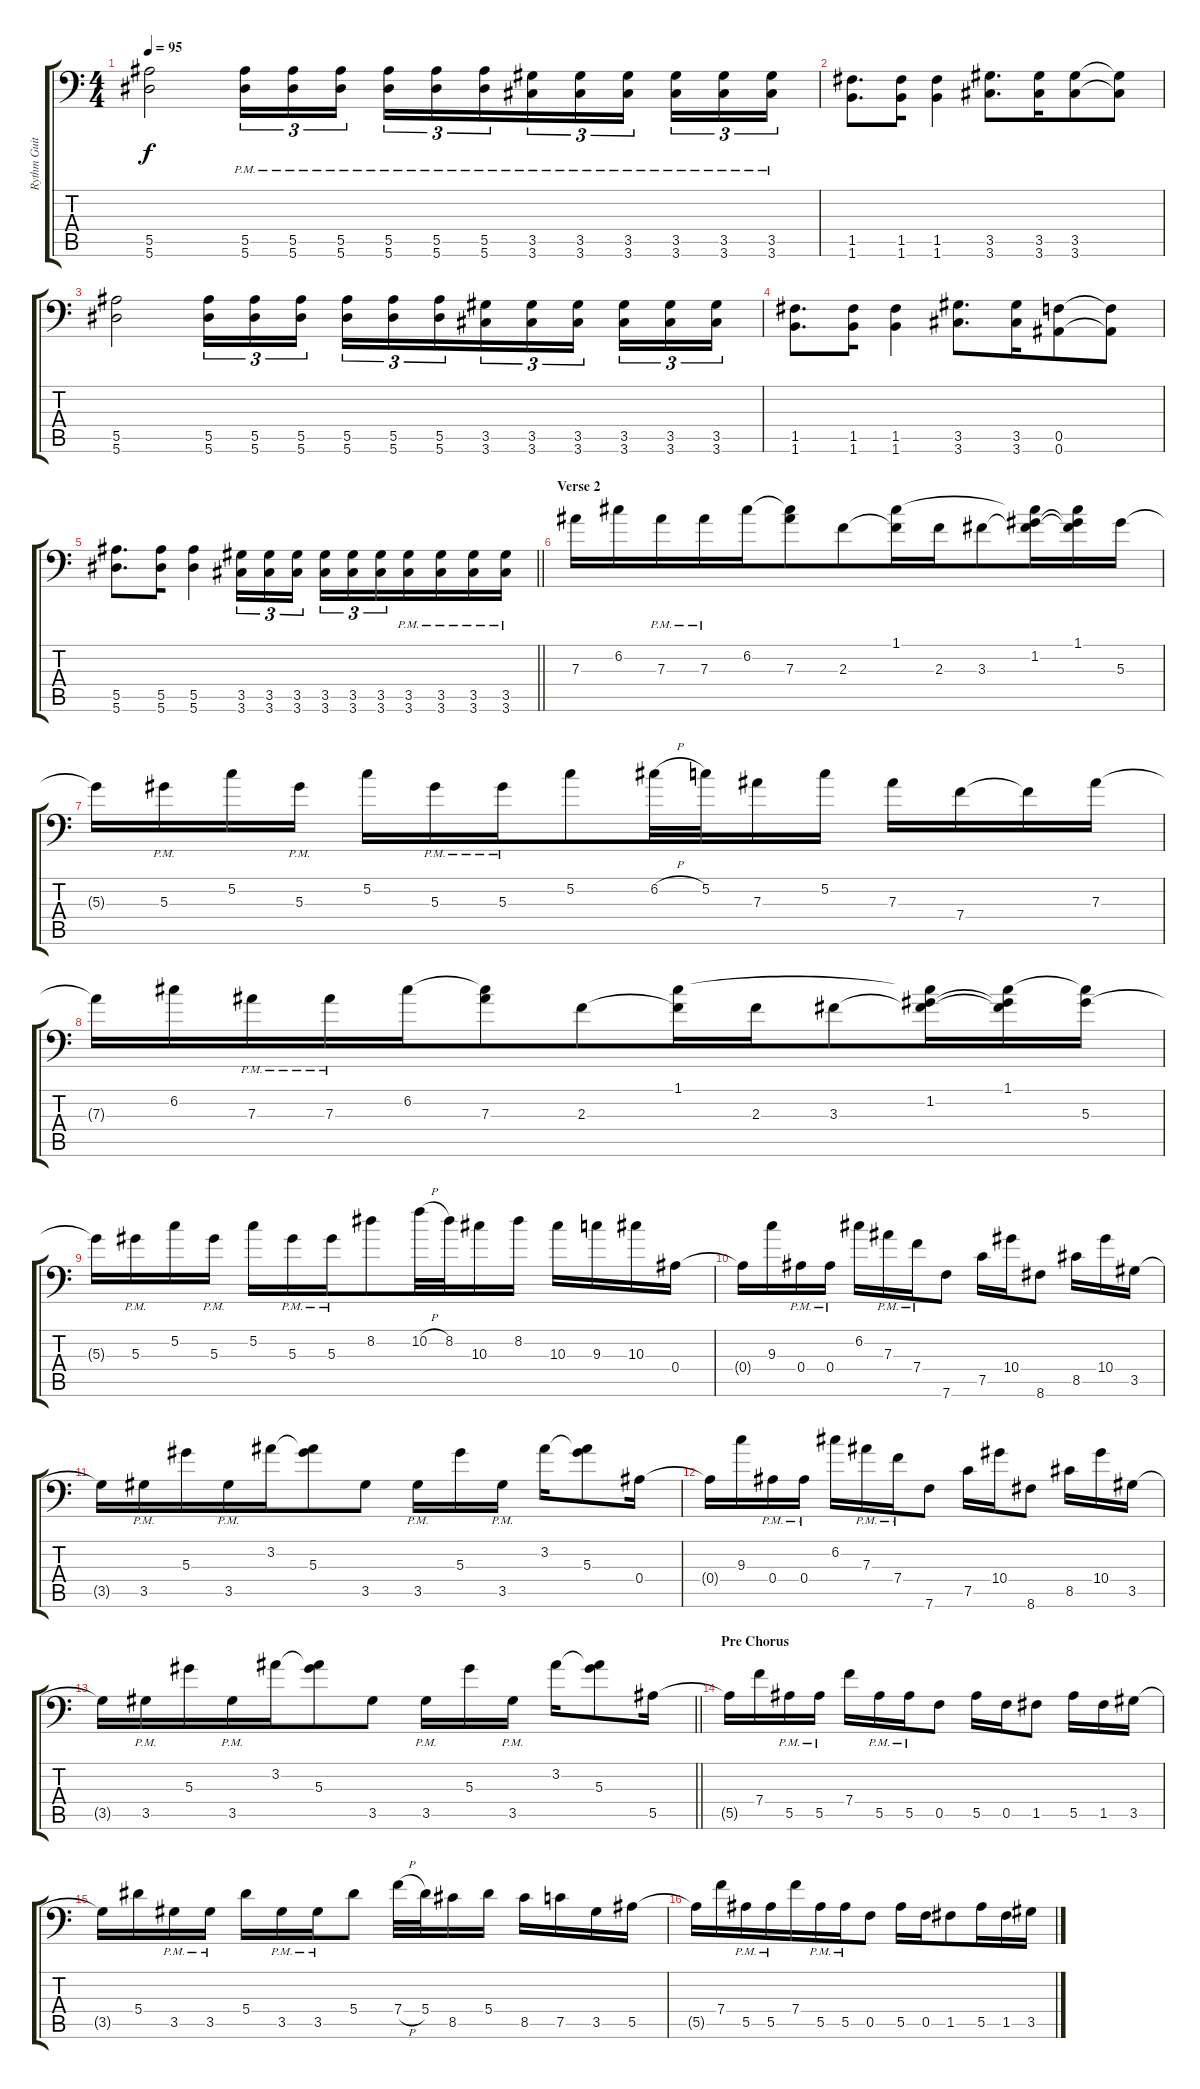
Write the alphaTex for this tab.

\track ("Rythm Guitar 1" "Rythm Guit") {instrument distortionguitar}
\staff {score tabs}
\tuning (C4 G3 Eb3 Bb2 F2 Bb1) {hide}
\ts (4 4)
\tempo 95
\clef f4
\ks c
(5.5 5.6).2{dy f beam merge} (5.5{pm} 5.6{pm}).16{tu (3 2) beam merge} (5.5{pm} 5.6{pm}).16{tu (3 2)} (5.5{pm} 5.6{pm}).16{tu (3 2) beam splitsecondary} (5.5{pm} 5.6{pm}).16{tu (3 2)} (5.5{pm} 5.6{pm}).16{tu (3 2)} (5.5{pm} 5.6{pm}).16{tu (3 2) beam merge} (3.5{pm} 3.6{pm}).16{tu (3 2) beam merge} (3.5{pm} 3.6{pm}).16{tu (3 2)} (3.5{pm} 3.6{pm}).16{tu (3 2) beam splitsecondary} (3.5{pm} 3.6{pm}).16{tu (3 2)} (3.5{pm} 3.6{pm}).16{tu (3 2)} (3.5{pm} 3.6{pm}).16{tu (3 2)} |
(1.5 1.6).8{d} (1.5 1.6).16{beam merge} (1.5 1.6).4 (3.5 3.6).8{d} (3.5 3.6).16{beam merge} (3.5 3.6).8 (3.5{t} 3.6{t}).8 |
(5.5 5.6).2{beam merge} (5.5 5.6).16{tu (3 2) beam merge} (5.5 5.6).16{tu (3 2)} (5.5 5.6).16{tu (3 2) beam splitsecondary} (5.5 5.6).16{tu (3 2)} (5.5 5.6).16{tu (3 2)} (5.5 5.6).16{tu (3 2) beam merge} (3.5 3.6).16{tu (3 2) beam merge} (3.5 3.6).16{tu (3 2)} (3.5 3.6).16{tu (3 2) beam splitsecondary} (3.5 3.6).16{tu (3 2)} (3.5 3.6).16{tu (3 2)} (3.5 3.6).16{tu (3 2)} |
(1.5 1.6).8{d} (1.5 1.6).16{beam merge} (1.5 1.6).4 (3.5 3.6).8{d} (3.5 3.6).16{beam merge} (0.5 0.6).8 (0.5{t} 0.6{t}).8 |
\barLineRight lightlight
(5.5 5.6).8{d beam merge} (5.5 5.6).16{beam merge} (5.5 5.6).4{beam merge} (3.5 3.6).16{tu (3 2) beam merge} (3.5 3.6).16{tu (3 2)} (3.5 3.6).16{tu (3 2) beam splitsecondary} (3.5 3.6).16{tu (3 2) beam merge} (3.5 3.6).16{tu (3 2)} (3.5 3.6).16{tu (3 2) beam merge} (3.5{pm} 3.6{pm}).16 (3.5{pm} 3.6{pm}).16 (3.5{pm} 3.6{pm}).16 (3.5{pm} 3.6{pm}).16 |
\section ("" "Verse 2")
7.3.16 6.2.16 7.3{pm}.16 7.3{pm}.16{beam merge} 6.2.16 (6.2{t} 7.3).8 2.3.8{beam merge} (1.1 2.3{t}).16 2.3.16{beam merge} 3.3.8{beam merge} (1.1{t} 1.2 3.3{t}).16{beam merge} (1.1 1.2{t} 3.3{t}).16{beam merge} 5.3.16 |
5.3{t}.16{beam merge} 5.3{pm}.16 5.2.16 5.3{pm}.16 5.2.16 5.3{pm}.16 5.3{pm}.16{beam merge} 5.2.8{beam merge} 6.2{h}.32 5.2.32 7.3.16 5.2.16 7.3.16 7.4.16 7.4{t}.16{beam merge} 7.3.16 |
7.3{t}.16 6.2.16 7.3{pm}.16 7.3{pm}.16{beam merge} 6.2.16 (6.2{t} 7.3).8 2.3.8{beam merge} (1.1 2.3{t}).16 2.3.16{beam merge} 3.3.8{beam merge} (1.1{t} 1.2 3.3{t}).16 (1.1 1.2{t} 3.3{t}).16{beam merge} (1.1{t} 5.3).16 |
5.3{t}.16{beam merge} 5.3{pm}.16 5.2.16 5.3{pm}.16 5.2.16 5.3{pm}.16 5.3{pm}.16{beam merge} 8.2.8{beam merge} 10.2{h}.32 8.2.32 10.3.16 8.2.16 10.3.16 9.3.16 10.3.16 0.4.16 |
0.4{t}.16{beam merge} 9.3.16{beam merge} 0.4{pm}.16{beam merge} 0.4{pm}.16 6.2.16{beam merge} 7.3{pm}.16 7.4{pm}.16 7.6.8 7.5.16 10.4.16{beam merge} 8.6.8 8.5.16 10.4.16 3.5.16 |
3.5{t}.16 3.5{pm}.16 5.3.16 3.5{pm}.16{beam merge} 3.2.16 (3.2{t} 5.3).8{beam merge} 3.5.8 3.5{pm}.16 5.3.16 3.5{pm}.16 3.2.16 (3.2{t} 5.3).8 0.4.16 |
0.4{t}.16{beam merge} 9.3.16{beam merge} 0.4{pm}.16{beam merge} 0.4{pm}.16 6.2.16{beam merge} 7.3{pm}.16 7.4{pm}.16 7.6.8 7.5.16 10.4.16{beam merge} 8.6.8 8.5.16 10.4.16 3.5.16 |
\barLineRight lightlight
3.5{t}.16 3.5{pm}.16 5.3.16 3.5{pm}.16{beam merge} 3.2.16 (3.2{t} 5.3).8{beam merge} 3.5.8 3.5{pm}.16 5.3.16 3.5{pm}.16 3.2.16 (3.2{t} 5.3).8 5.5.16 |
\section ("" "Pre Chorus")
5.5{t}.16{beam merge} 7.4.16 5.5{pm}.16 5.5{pm}.16 7.4.16 5.5{pm}.16{beam merge} 5.5{pm}.16{beam merge} 0.5.8 5.5.16{beam merge} 0.5.16 1.5.8 5.5.16{beam merge} 1.5.16 3.5.16 |
3.5{t}.16 5.4.16{beam merge} 3.5{pm}.16 3.5{pm}.16 5.4.16 3.5{pm}.16 3.5{pm}.16 5.4.8 7.4{h}.32 5.4.32 8.5.16 5.4.16 8.5.16 7.5.16{beam merge} 3.5.16{beam merge} 5.5.16 |
5.5{t}.16 7.4.16 5.5{pm}.16 5.5{pm}.16{beam merge} 7.4.16 5.5{pm}.16 5.5{pm}.16{beam merge} 0.5.8 5.5.16 0.5.16 1.5.8{beam merge} 5.5.16 1.5.16 3.5.16
